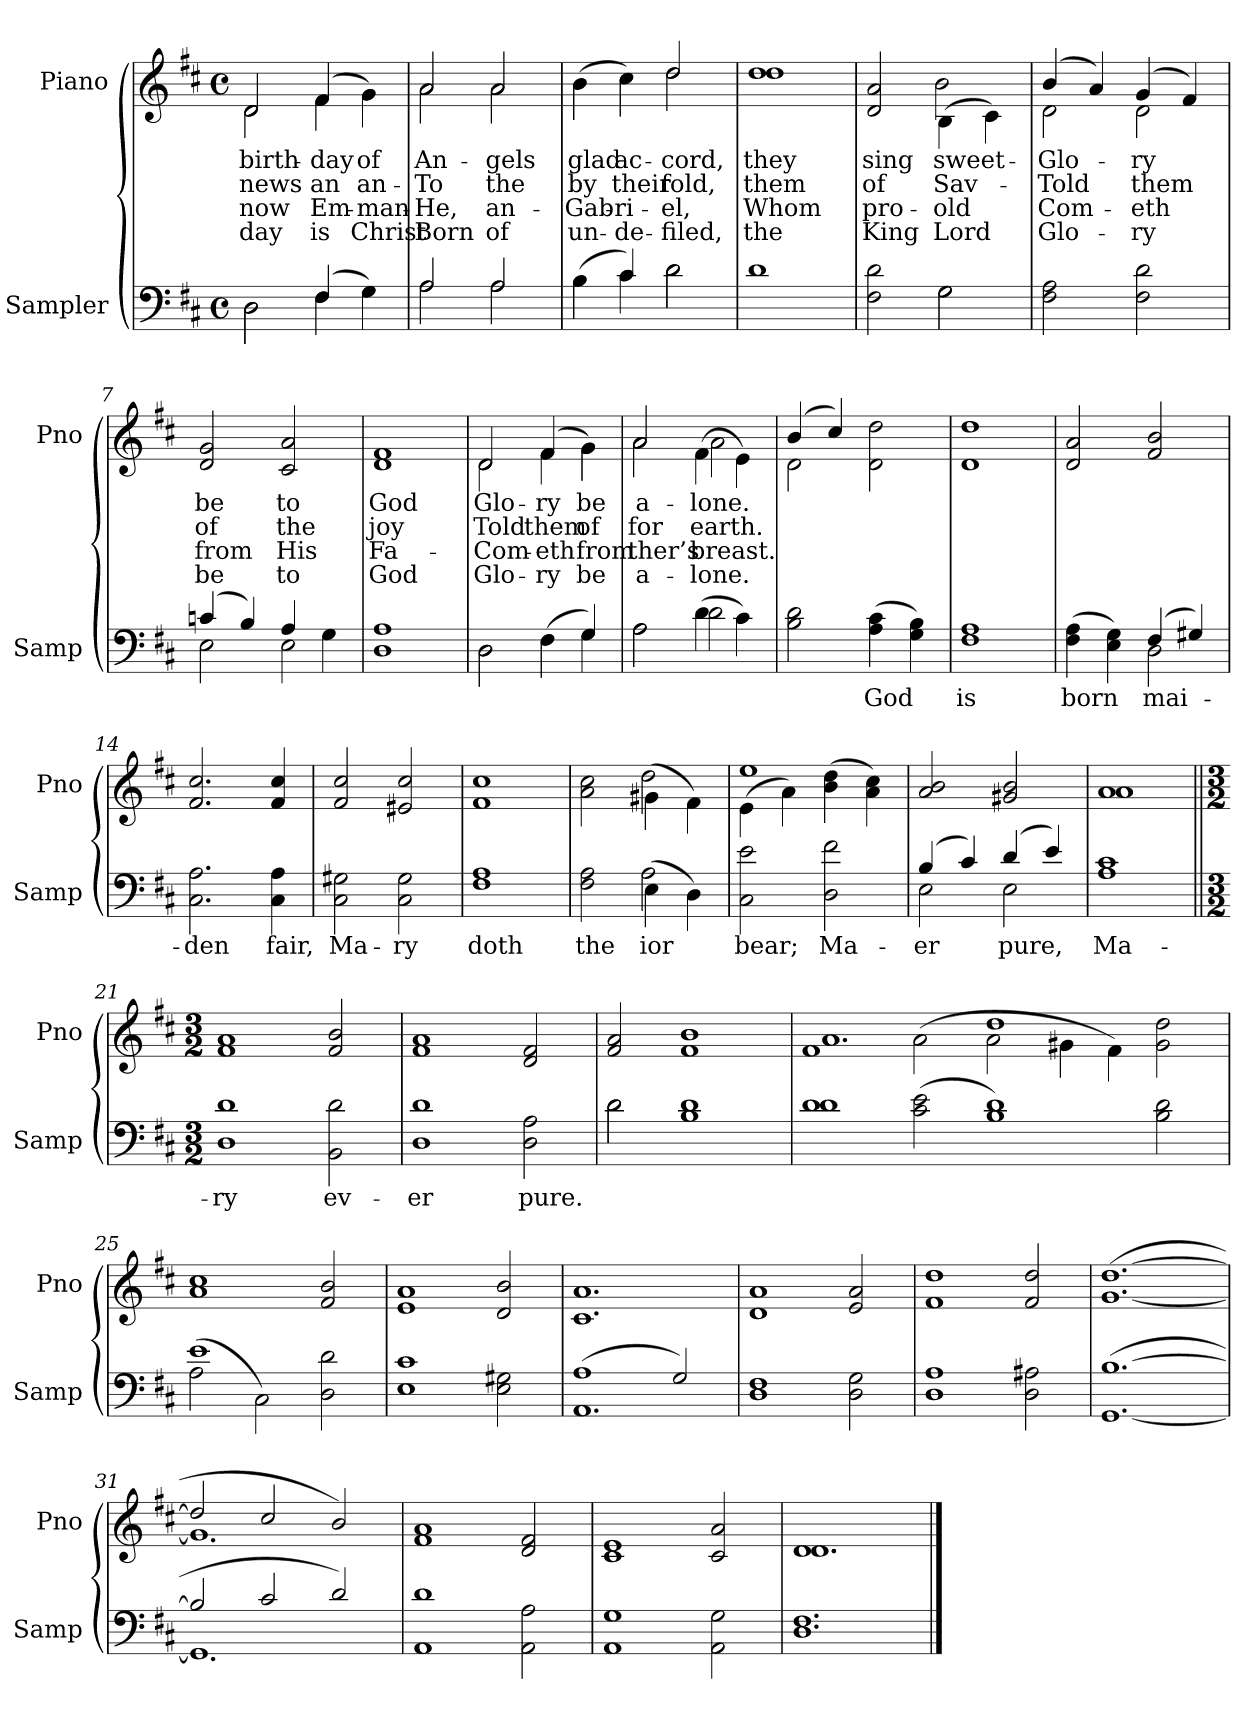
**kern	**text	**kern	**text	**text	**text	**text
*part2	*part2	*part1	*part1	*part1	*part1	*part1
*staff2	*staff2	*staff1	*staff1	*staff1	*staff1	*staff1
*I"Sampler	*	*I"Piano	*	*	*	*
*I'Samp	*	*I'Pno	*	*	*	*
*clefF4	*	*clefG2	*	*	*	*
*k[f#c#]	*	*k[f#c#]	*	*	*	*
*D:	*	*D:	*	*	*	*
*M4/4	*	*M4/4	*	*	*	*
*met(c)	*	*met(c)	*	*	*	*
=1	=1	=1	=1	=1	=1	=1
*^	*	*^	*	*	*	*
2D\	2D	.	2d/	2d	birth-	news	now	-day
(4F#/	4F#	.	(4f#/	4f#	-day	an	Em-	is
4G\)	4G	.	4g\)	4g	of	an-	-man-	Christ
=2	=2	=2	=2	=2	=2	=2	=2	=2
2A/	2A	.	2a/	2a	An-	To	He,	Born
2A/	2A	.	2a/	2a	-gels	the	an-	of
=3	=3	=3	=3	=3	=3	=3	=3	=3
(4B\	4B	.	(4b\	4b	glad	by	Gab-	un-
4c#/)	4c#	.	4cc#\)	4cc#	ac-	their	-ri-	-de-
2d\	2d	.	2dd/	2dd	-cord,	fold,	-el,	-filed,
*v	*v	*	*	*	*	*	*	*
=4	=4	=4	=4	=4	=4	=4	=4
1d/	.	1dd\	1dd	they	them	Whom	the
=5	=5	=5	=5	=5	=5	=5	=5
*^	*	*	*	*	*	*	*
2F# 2d	2ryy	.	2d 2a	2ryy	sing	of	pro-	King
2G\	2G	.	(4B\	2b	sweet-	Sav-	old	Lord
.	.	.	4c#\)	.	.	.	.	.
*v	*v	*	*	*	*	*	*	*
=6	=6	=6	=6	=6	=6	=6	=6
2F# 2A	.	(4b/	2d	Glo-	Told	Com-	Glo-
.	.	4a/)	.	.	.	.	.
2F# 2d	.	(4g/	2d	-ry	them	-eth	-ry
.	.	4f#/)	.	.	.	.	.
*	*	*v	*v	*	*	*	*
=7	=7	=7	=7	=7	=7	=7
*^	*	*	*	*	*	*
(4cn/	2E	.	2d 2g	be	of	from	be
4B/)	.	.	.	.	.	.	.
4A/	2E	.	2c# 2a	to	the	His	to
4G\	.	.	.	.	.	.	.
*v	*v	*	*	*	*	*	*
=8	=8	=8	=8	=8	=8	=8
1D\ 1A\	.	1d 1f#	God	joy	Fa-	God
=9	=9	=9	=9	=9	=9	=9
*^	*	*^	*	*	*	*
2D\	2D	.	2d/	2d	Glo-	Told	Com-	Glo-
(4F#\	4F#	.	(4f#/	4f#	-ry	them	-eth	-ry
4G/)	4G	.	4g\)	4g	be	of	from	be
=10	=10	=10	=10	=10	=10	=10	=10	=10
2A\	2A	.	2a/	2a	a-	for	-ther’s	a-
(4d\	2d	.	(4f#\	2a	-lone.	earth.	breast.	-lone.
4c#\)	.	.	4e\)	.	.	.	.	.
*v	*v	*	*	*	*	*	*	*
=11	=11	=11	=11	=11	=11	=11	=11
2B 2d	.	(4b/	2d	.	.	.	.
.	.	4cc#/)	.	.	.	.	.
(4A 4c#	God	2d\ 2dd\	2ryy	.	.	.	.
4G 4B)	.	.	.	.	.	.	.
*	*	*v	*v	*	*	*	*
=12	=12	=12	=12	=12	=12	=12
1F# 1A	is	1d\ 1dd\	.	.	.	.
=13	=13	=13	=13	=13	=13	=13
*^	*	*	*	*	*	*
(4F# 4A	2ryy	born	2d 2a	.	.	.	.
4E 4G)	.	.	.	.	.	.	.
(4F#/	2D	mai-	2f# 2b	.	.	.	.
4G#X/)	.	.	.	.	.	.	.
*v	*v	*	*	*	*	*	*
=14	=14	=14	=14	=14	=14	=14
2.C# 2.A	-den	2.f# 2.cc#	.	.	.	.
4C# 4A	fair,	4f# 4cc#	.	.	.	.
=15	=15	=15	=15	=15	=15	=15
2C# 2G#X	Ma-	2f# 2cc#	.	.	.	.
2C# 2G#	-ry	2e#X 2cc#	.	.	.	.
=16	=16	=16	=16	=16	=16	=16
1F# 1A	doth	1f# 1cc#	.	.	.	.
=17	=17	=17	=17	=17	=17	=17
*^	*	*^	*	*	*	*
2F# 2A	2ryy	the	2a 2cc#	2ryy	.	.	.	.
(4E\	2A	-ior	(4g#X\	2dd	.	.	.	.
4D\)	.	.	4f#\)	.	.	.	.	.
*v	*v	*	*	*	*	*	*	*
=18	=18	=18	=18	=18	=18	=18	=18
2C# 2e	bear;	(4e\	1ee	.	.	.	.
.	.	4a\)	.	.	.	.	.
2D 2f#	Ma-	(4b\ 4dd\	.	.	.	.	.
.	.	4a\ 4cc#\)	.	.	.	.	.
*	*	*v	*v	*	*	*	*
=19	=19	=19	=19	=19	=19	=19
*^	*	*	*	*	*	*
(4B/	2E	-er	2a 2b	.	.	.	.
4c#/)	.	.	.	.	.	.	.
(4d/	2E	pure,	2g#X 2b	.	.	.	.
4e/)	.	.	.	.	.	.	.
*v	*v	*	*	*	*	*	*
=20	=20	=20	=20	=20	=20	=20
*	*	*^	*	*	*	*
1A 1c#	Ma-	1a/	1a	.	.	.	.
*	*	*v	*v	*	*	*	*
=21||	=21||	=21||	=21||	=21||	=21||	=21||
*M3/2	*	*M3/2	*	*	*	*
*	*	*^	*	*	*	*
!	!	!LO:TX:t=Refrain	!	!	!	!	!
*	*	*v	*v	*	*	*	*
1D\ 1d\	-ry	1f# 1a	.	.	.	.
2BB 2d	ev-	2f# 2b	.	.	.	.
=22	=22	=22	=22	=22	=22	=22
1D 1d	-er	1f# 1a	.	.	.	.
2D 2A	pure.	2d 2f#	.	.	.	.
=23	=23	=23	=23	=23	=23	=23
*^	*	*	*	*	*	*
2d\	2d	.	2f# 2a	.	.	.	.
1B 1d	1ryy	.	1f# 1b	.	.	.	.
=24	=24	=24	=24	=24	=24	=24	=24
*	*	*	*^	*	*	*	*
1d\	1d	.	1f#\	1.a	.	.	.	.
(2c#\ 2e\	0ryy	.	(2a\	.	.	.	.	.
1B 1d)	.	.	2a\	1dd	.	.	.	.
.	.	.	4g#X\	.	.	.	.	.
.	.	.	4f#\)	.	.	.	.	.
2B 2d	.	.	2g# 2dd	2ryy	.	.	.	.
*	*	*	*v	*v	*	*	*	*
=25	=25	=25	=25	=25	=25	=25	=25
(2A\	1e	.	1a 1cc#	.	.	.	.
2C#\)	.	.	.	.	.	.	.
2D 2d	2ryy	.	2f# 2b	.	.	.	.
*v	*v	*	*	*	*	*	*
=26	=26	=26	=26	=26	=26	=26
1E 1c#	.	1e 1a	.	.	.	.
2E 2G#X	.	2d 2b	.	.	.	.
=27	=27	=27	=27	=27	=27	=27
*^	*	*	*	*	*	*
(1A/	1.AA	.	1.c# 1.a	.	.	.	.
2G/)	.	.	.	.	.	.	.
*v	*v	*	*	*	*	*	*
=28	=28	=28	=28	=28	=28	=28
1D 1F#	.	1d 1a	.	.	.	.
2D 2G	.	2e 2a	.	.	.	.
=29	=29	=29	=29	=29	=29	=29
1D 1A	.	1f# 1dd	.	.	.	.
2D 2A#X	.	2f# 2dd	.	.	.	.
=30	=30	=30	=30	=30	=30	=30
([1.GG [1.B	.	([1.g [1.dd	.	.	.	.
=31	=31	=31	=31	=31	=31	=31
*^	*	*^	*	*	*	*
2B/]	1.GG]	.	2dd/]	1.g]	.	.	.	.
2c#/	.	.	2cc#/	.	.	.	.	.
2d/)	.	.	2b/)	.	.	.	.	.
*v	*v	*	*	*	*	*	*	*
*	*	*v	*v	*	*	*	*
=32	=32	=32	=32	=32	=32	=32
1AA 1d	.	1f# 1a	.	.	.	.
2AA 2A	.	2d 2f#	.	.	.	.
=33	=33	=33	=33	=33	=33	=33
1AA 1G	.	1c# 1e	.	.	.	.
2AA 2G	.	2c# 2a	.	.	.	.
=34	=34	=34	=34	=34	=34	=34
*	*	*^	*	*	*	*
1.D 1.F#	.	1.d/	1.d	.	.	.	.
*	*	*v	*v	*	*	*	*
==	==	==	==	==	==	==
*-	*-	*-	*-	*-	*-	*-
